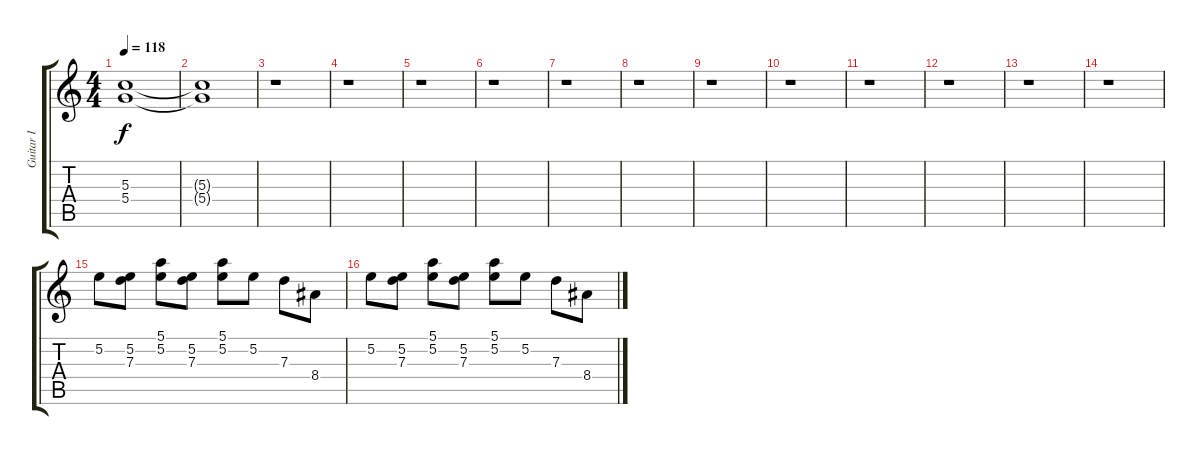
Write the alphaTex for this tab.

\track ("Guitar I" "Guitar I") {instrument distortionguitar}
\staff {score tabs}
\tuning (E4 B3 G3 D3 A2 E2) {hide}
\ts (4 4)
\tempo 118
\clef g2
\ks c
(5.3{t} 5.4{t}).1{dy f} |
(5.3{t} 5.4{t}).1 |
r.1{instrument distortionguitar} |
r.1 |
r.1 |
r.1 |
r.1 |
r.1 |
r.1 |
r.1 |
r.1 |
r.1 |
r.1 |
r.1 |
5.2.8{instrument distortionguitar} (5.2 7.3).8 (5.1 5.2).8 (5.2 7.3).8 (5.1 5.2).8 5.2.8 7.3.8 8.4.8 |
5.2.8 (5.2 7.3).8 (5.1 5.2).8 (5.2 7.3).8 (5.1 5.2).8 5.2.8 7.3.8 8.4.8
